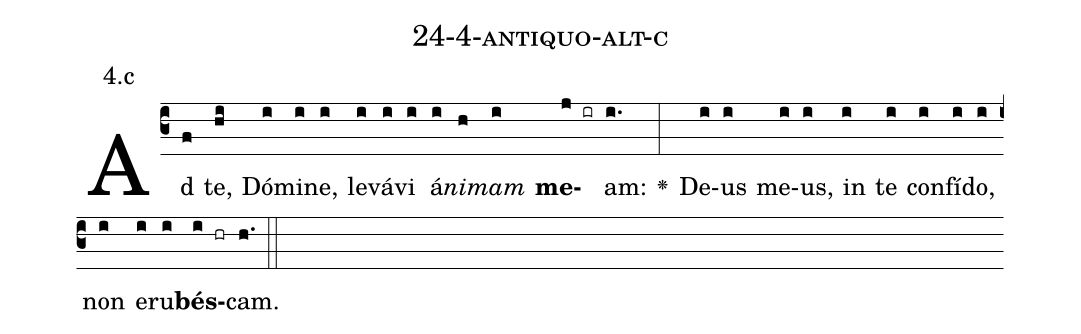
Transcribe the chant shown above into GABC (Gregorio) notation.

name: 24-4-antiquo-alt-c;
annotation: 4.c;
%%
(c3)Ad(f) te,(hi) Dó(i)mi(i)ne,(i) le(i)vá(i)vi(i) á(i)<i>ni</i>(h)<i>mam</i>(i) <b>me</b>(j ir)am:(i.) <v>\greheightstar</v>(:) De(i)us(i) me(i)us,(i) in(i) te(i) con(i)fí(i)do,(i) non(i) e(i)ru(i)<b>bés</b>(i hr)cam.(h.) (::)


%E(i) u(i) o(i) u(i) a(i) e.(h.) (::)
